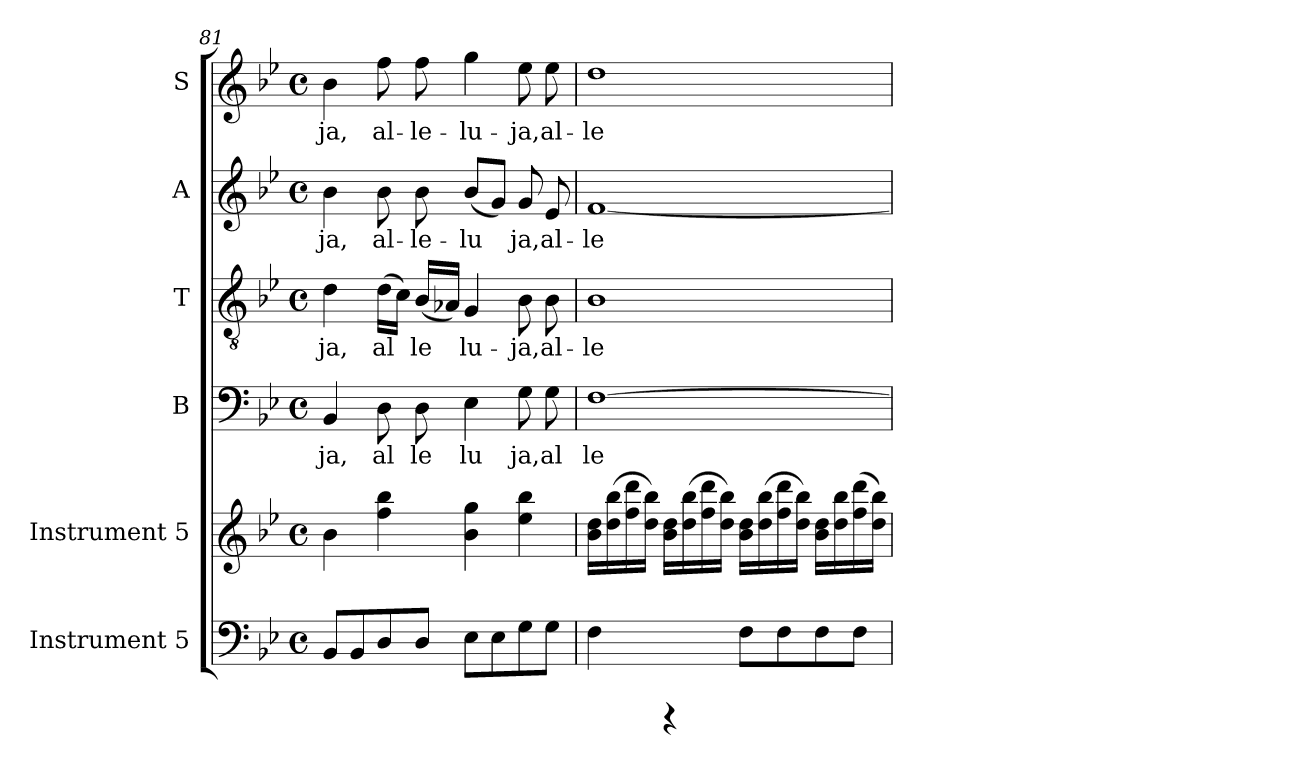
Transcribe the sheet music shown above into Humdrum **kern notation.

**kern	**kern	**kern	**text	**kern	**text	**kern	**text	**kern	**text
*part6	*part5	*part4	*part4	*part3	*part3	*part2	*part2	*part1	*part1
*staff6	*staff5	*staff4	*staff4	*staff3	*staff3	*staff2	*staff2	*staff1	*staff1
*I"Instrument 5	*I"Instrument 5	*I"B	*	*I"T	*	*I"A	*	*I"S	*
*	*	*I'B	*	*I'T	*	*I'A	*	*I'S	*
*clefF4	*clefG2	*clefF4	*	*clefGv2	*	*clefG2	*	*clefG2	*
*k[b-e-]	*k[b-e-]	*k[b-e-]	*	*k[b-e-]	*	*k[b-e-]	*	*k[b-e-]	*
*B-:	*B-:	*B-:	*	*B-:	*	*B-:	*	*B-:	*
*M4/4	*M4/4	*M4/4	*	*M4/4	*	*M4/4	*	*M4/4	*
*met(c)	*met(c)	*met(c)	*	*met(c)	*	*met(c)	*	*met(c)	*
=81	=81	=81	=81	=81	=81	=81	=81	=81	=81
!	!	!	!LO:LY:b:cj	!	!LO:LY:b:cj	!	!LO:LY:b:cj	!	!LO:LY:b:cj
8BB-/L	4b-\	4BB-/	ja,	4d\	-ja,	4b-\	-ja,	4b-\	-ja,
8BB-/	.	.	.	.	.	.	.	.	.
!	!	!	!LO:LY:b:cj	!	!LO:LY:b:cj	!	!LO:LY:b:cj	!	!LO:LY:b:cj
8D/	4ff\ 4bb-\	8D\	al	(>16d\L	al-	8b-\	al-	8ff\	al-
!	!	!	!	!	!LO:LY:b:cj	!	!	!	!
.	.	.	.	16c\J)	--	.	.	.	.
!	!	!	!LO:LY:b:cj	!	!LO:LY:b:cj	!	!LO:LY:b:cj	!	!LO:LY:b:cj
8D/J	.	8D\	le	(<16B-/L	-le-	8b-\	-le-	8ff\	-le-
!	!	!	!	!	!LO:LY:b:cj	!	!	!	!
.	.	.	.	16A-X/J)	--	.	.	.	.
!	!	!	!LO:LY:b:cj	!	!LO:LY:b:cj	!	!LO:LY:b:cj	!	!LO:LY:b:cj
8E-\L	4b-\ 4gg\	4E-\	lu	4G/	-lu-	(<8b-/L	-lu-	4gg\	-lu-
!	!	!	!	!	!	!	!LO:LY:b:cj	!	!
8E-\	.	.	.	.	.	8g/J)	--	.	.
!	!	!	!LO:LY:b:cj	!	!LO:LY:b:cj	!	!LO:LY:b:cj	!	!LO:LY:b:cj
8G\	4ee-\ 4bb-\	8G\	ja,	8B-\	-ja,	8g/	-ja,	8ee-\	-ja,
!	!	!	!LO:LY:b:cj	!	!LO:LY:b:cj	!	!LO:LY:b:cj	!	!LO:LY:b:cj
8G\J	.	8G\	al	8B-\	al-	8e-/	al-	8ee-\	al-
!!LO:PB:g=z
=82	=82	=82	=82	=82	=82	=82	=82	=82	=82
!	!	!	!LO:LY:b:cj	!	!LO:LY:b:cj	!	!LO:LY:b:cj	!	!LO:LY:b:cj
4F\	16b-\ 16dd\L	[>1F	le	1B-	-le-	[<1f	-le	1dd	-le
.	(<16dd\ 16bb-\	.	.	.	.	.	.	.	.
.	16ff\ 16ddd\	.	.	.	.	.	.	.	.
.	16bb-\ 16dd\J)	.	.	.	.	.	.	.	.
4rCCC	16b-\ 16dd\L	.	.	.	.	.	.	.	.
.	(<16dd\ 16bb-\	.	.	.	.	.	.	.	.
.	16ff\ 16ddd\	.	.	.	.	.	.	.	.
.	16bb-\ 16dd\J)	.	.	.	.	.	.	.	.
8F\L	16b-\ 16dd\L	.	.	.	.	.	.	.	.
.	(<16dd\ 16bb-\	.	.	.	.	.	.	.	.
8F\	16ff\ 16ddd\	.	.	.	.	.	.	.	.
.	16bb-\ 16dd\J)	.	.	.	.	.	.	.	.
8F\	16b-\ 16dd\L	.	.	.	.	.	.	.	.
.	16dd\ 16bb-\	.	.	.	.	.	.	.	.
8F\J	(>16ddd\ 16ff\	.	.	.	.	.	.	.	.
.	16dd\ 16bb-\J)	.	.	.	.	.	.	.	.
=	=	=	=	=	=	=	=	=	=
*-	*-	*-	*-	*-	*-	*-	*-	*-	*-
